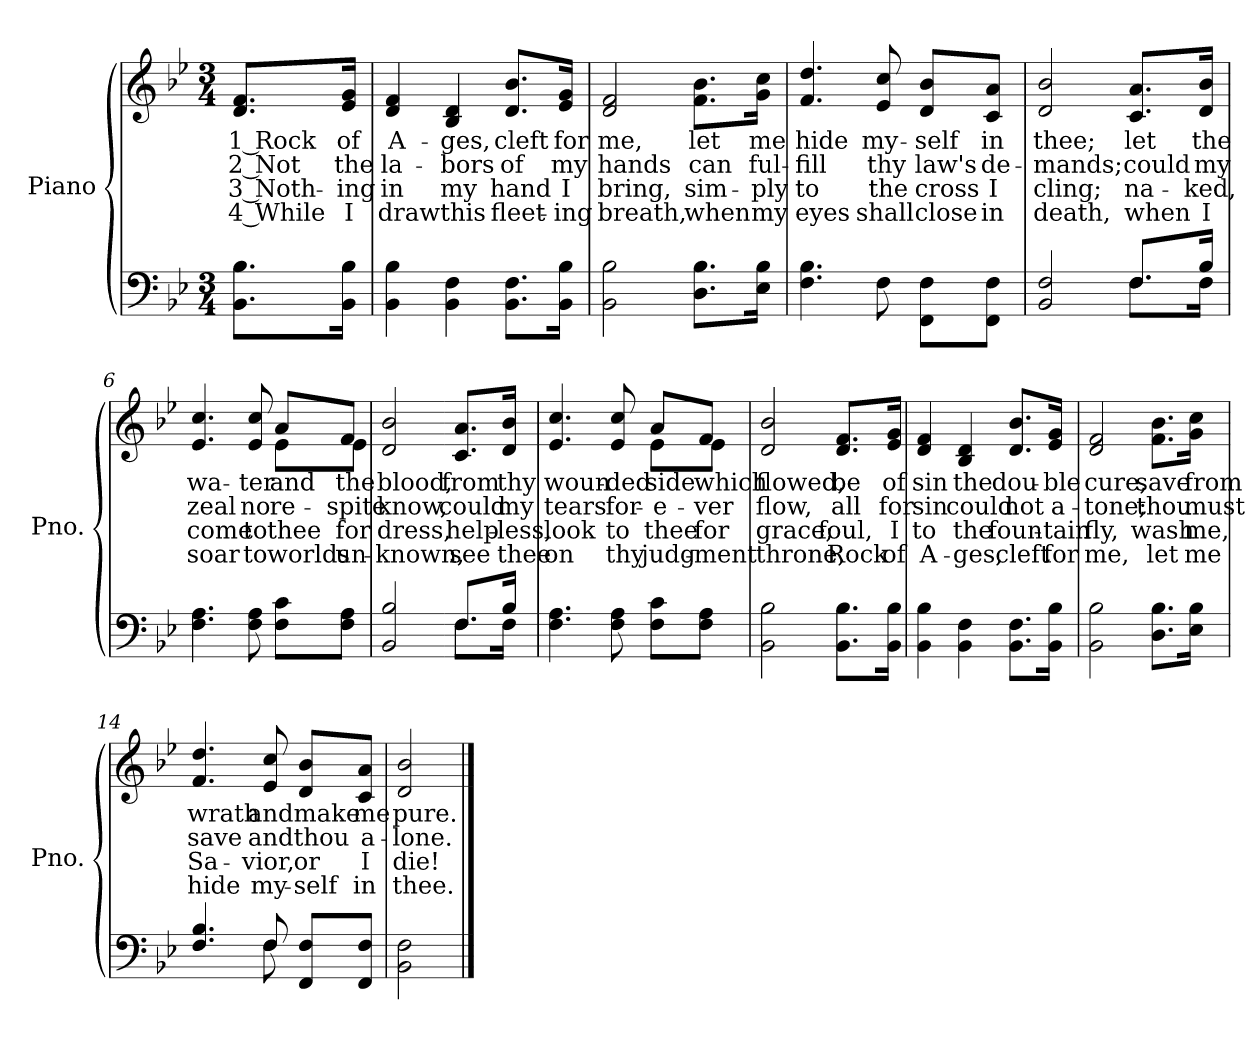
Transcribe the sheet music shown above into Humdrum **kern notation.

**kern	**kern	**text	**text	**text	**text
*part2	*part1	*part1	*part1	*part1	*part1
*staff2	*staff1	*staff1	*staff1	*staff1	*staff1
*I"Piano	*I"Piano	*	*	*	*
*I'Pno.	*I'Pno.	*	*	*	*
*clefF4	*clefG2	*	*	*	*
*k[b-e-]	*k[b-e-]	*	*	*	*
*B-:	*B-:	*	*	*	*
*M3/4	*M3/4	*	*	*	*
=1	=1	=1	=1	=1	=1
8.BB-\ 8.B-\L	8.d/ 8.f/L	1 Rock	2 Not	3 Noth-	-4 While
16BB-\ 16B-\Jk	16e-/ 16g/Jk	of	the	ing	I
=2	=2	=2	=2	=2	=2
4BB-\ 4B-\	4d/ 4f/	A-	la-	in	draw
4BB-\ 4F\	4B-/ 4d/	-ges,	-bors	my	this
8.BB-\ 8.F\L	8.d/ 8.b-/L	cleft	of	hand	fleet-
16BB-\ 16B-\Jk	16e-/ 16g/Jk	for	my	-I	ing
=3	=3	=3	=3	=3	=3
2BB-\ 2B-\	2d/ 2f/	me,	hands	bring,	breath,
8.D\ 8.B-\L	8.f\ 8.b-\L	let	can	sim-	-when
16E-\ 16B-\Jk	16g\ 16cc\Jk	me	ful-	ply	my
=4	=4	=4	=4	=4	=4
4.F\ 4.B-\	4.f/ 4.dd/	hide	-fill	to	eyes
8F\	8e-/ 8cc/	my-	thy	the	shall
8FF\ 8F\L	8d/ 8b-/L	-self	law's	cross	close
8FF\ 8F\J	8c/ 8a/J	in	de-	I	in
!!LO:LB:g=z
=5	=5	=5	=5	=5	=5
*^	*	*	*	*	*
2BB-/ 2F/	2ryy	2d/ 2b-/	thee;	-mands;	cling;	death,
8.F/L	8.F\L	8.c/ 8.a/L	let	could	na-	-when
16B-/Jk	16F\Jk	16d/ 16b-/Jk	the	my	ked,	I
*v	*v	*	*	*	*	*
=6	=6	=6	=6	=6	=6
*	*^	*	*	*	*
4.F\ 4.A\	4.e-/ 4.cc/	2ryy	wa-	zeal	come	soar
8F\ 8A\	8e-/ 8cc/	.	-ter	no	to	to
8F\ 8c\L	8a/L	8e-\L	and	re-	thee	worlds
8F\ 8A\J	8f/J	8e-\J	the	-spite	for	un-
*	*v	*v	*	*	*	*
=7	=7	=7	=7	=7	=7
*^	*	*	*	*	*
2BB-/ 2B-/	2ryy	2d/ 2b-/	blood,	know,	-dress,	known,
=8-	=8-	=8-	=8-	=8-	=8-	=8-
8.F/L	8.F\L	8.c/ 8.a/L	from	could	help-	-see
16B-/Jk	16F\Jk	16d/ 16b-/Jk	thy	my	less,	thee
*v	*v	*	*	*	*	*
!!LO:LB:g=z
=9	=9	=9	=9	=9	=9
*	*^	*	*	*	*
4.F\ 4.A\	4.e-/ 4.cc/	2ryy	woun-	tears	look	on
8F\ 8A\	8e-/ 8cc/	.	-ded	for-	to	thy
8F\ 8c\L	8a/L	8e-\L	side	-e-	thee	judg-
8F\ 8A\J	8f/J	8e-\J	which	-ver	-for	ment
*	*v	*v	*	*	*	*
=10	=10	=10	=10	=10	=10
2BB-\ 2B-\	2d/ 2b-/	flowed,	flow,	grace;	throne,
8.BB-\ 8.B-\L	8.d/ 8.f/L	be	all	foul,	Rock
16BB-\ 16B-\Jk	16e-/ 16g/Jk	of	for	I	of
=11	=11	=11	=11	=11	=11
4BB-\ 4B-\	4d/ 4f/	sin	sin	to	A-
4BB-\ 4F\	4B-/ 4d/	the	could	-the	ges,
=12-	=12-	=12-	=12-	=12-	=12-
8.BB-\ 8.F\L	8.d/ 8.b-/L	dou-	not	foun-	-cleft
16BB-\ 16B-\Jk	16e-/ 16g/Jk	-ble	a-	tain	for
=13	=13	=13	=13	=13	=13
2BB-\ 2B-\	2d/ 2f/	cure,	-tone;	fly,	me,
8.D\ 8.B-\L	8.f\ 8.b-\L	save	thou	wash	let
16E-\ 16B-\Jk	16g\ 16cc\Jk	from	must	me,	me
!!LO:LB:g=z
=14	=14	=14	=14	=14	=14
*^	*	*	*	*	*
4.F/ 4.B-/	4ryy	4.f/ 4.dd/	wrath	save	Sa-	-hide
.	8ryy	.	.	.	.	.
8F/	8F\	8e-/ 8cc/	and	and	vior,	my-
8FF/ 8F/L	4ryy	8d/ 8b-/L	make	thou	-or	self
8FF/ 8F/J	.	8c/ 8a/J	me	a-	I	in
*v	*v	*	*	*	*	*
=15	=15	=15	=15	=15	=15
2BB-\ 2F\	2d/ 2b-/	pure.	-lone.	die!	thee.
==	==	==	==	==	==
*-	*-	*-	*-	*-	*-
